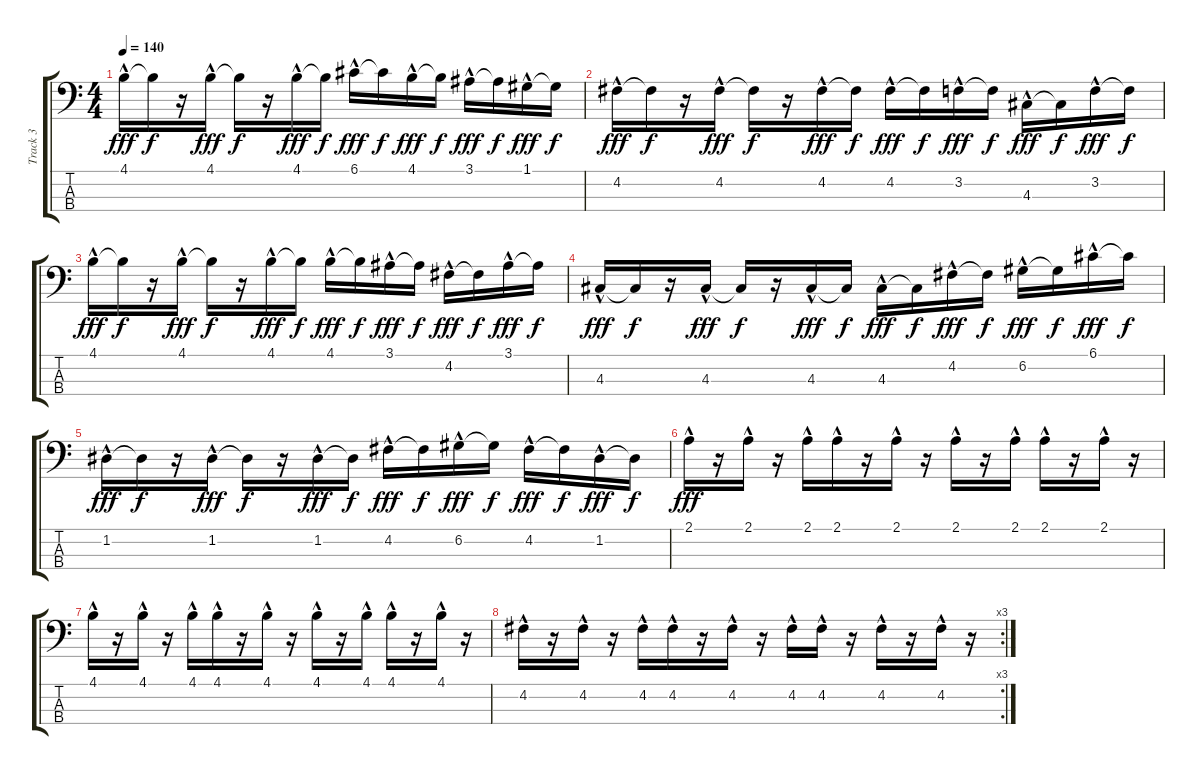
\track ("Track 3" "Track 3") {instrument electricbassfinger bank 2}
\staff {score tabs}
\tuning (G2 D2 A1 E1) {hide}
\ts (4 4)
\tempo 140
\clef f4
\ks c
4.1{hac}.16{dy fff} 4.1{t}.16{dy f} r.16 4.1{hac}.16{dy fff} 4.1{t}.16{dy f} r.16 4.1{hac}.16{dy fff} 4.1{t}.16{dy f} 6.1{hac}.16{dy fff} 6.1{t}.16{dy f} 4.1{hac}.16{dy fff} 4.1{t}.16{dy f} 3.1{hac}.16{dy fff} 3.1{t}.16{dy f} 1.1{hac}.16{dy fff} 1.1{t}.16{dy f} |
4.2{hac}.16{dy fff} 4.2{t}.16{dy f} r.16 4.2{hac}.16{dy fff} 4.2{t}.16{dy f} r.16 4.2{hac}.16{dy fff} 4.2{t}.16{dy f} 4.2{hac}.16{dy fff} 4.2{t}.16{dy f} 3.2{hac}.16{dy fff} 3.2{t}.16{dy f} 4.3{hac}.16{dy fff} 4.3{t}.16{dy f} 3.2{hac}.16{dy fff} 3.2{t}.16{dy f} |
4.1{hac}.16{dy fff} 4.1{t}.16{dy f} r.16 4.1{hac}.16{dy fff} 4.1{t}.16{dy f} r.16 4.1{hac}.16{dy fff} 4.1{t}.16{dy f} 4.1{hac}.16{dy fff} 4.1{t}.16{dy f} 3.1{hac}.16{dy fff} 3.1{t}.16{dy f} 4.2{hac}.16{dy fff} 4.2{t}.16{dy f} 3.1{hac}.16{dy fff} 3.1{t}.16{dy f} |
4.3{hac}.16{dy fff} 4.3{t}.16{dy f} r.16 4.3{hac}.16{dy fff} 4.3{t}.16{dy f} r.16 4.3{hac}.16{dy fff} 4.3{t}.16{dy f} 4.3{hac}.16{dy fff} 4.3{t}.16{dy f} 4.2{hac}.16{dy fff} 4.2{t}.16{dy f} 6.2{hac}.16{dy fff} 6.2{t}.16{dy f} 6.1{hac}.16{dy fff} 6.1{t}.16{dy f} |
1.2{hac}.16{dy fff} 1.2{t}.16{dy f} r.16 1.2{hac}.16{dy fff} 1.2{t}.16{dy f} r.16 1.2{hac}.16{dy fff} 1.2{t}.16{dy f} 4.2{hac}.16{dy fff} 4.2{t}.16{dy f} 6.2{hac}.16{dy fff} 6.2{t}.16{dy f} 4.2{hac}.16{dy fff} 4.2{t}.16{dy f} 1.2{hac}.16{dy fff} 1.2{t}.16{dy f} |
2.1{hac}.16{dy fff} r.16 2.1{hac}.16 r.16 2.1{hac}.16 2.1{hac}.16 r.16 2.1{hac}.16 r.16 2.1{hac}.16 r.16 2.1{hac}.16 2.1{hac}.16 r.16 2.1{hac}.16 r.16 |
4.1{hac}.16 r.16 4.1{hac}.16 r.16 4.1{hac}.16 4.1{hac}.16 r.16 4.1{hac}.16 r.16 4.1{hac}.16 r.16 4.1{hac}.16 4.1{hac}.16 r.16 4.1{hac}.16 r.16 |
\rc 3
4.2{hac}.16 r.16 4.2{hac}.16 r.16 4.2{hac}.16 4.2{hac}.16 r.16 4.2{hac}.16 r.16 4.2{hac}.16 4.2{hac}.16 r.16 4.2{hac}.16 r.16 4.2{hac}.16 r.16
